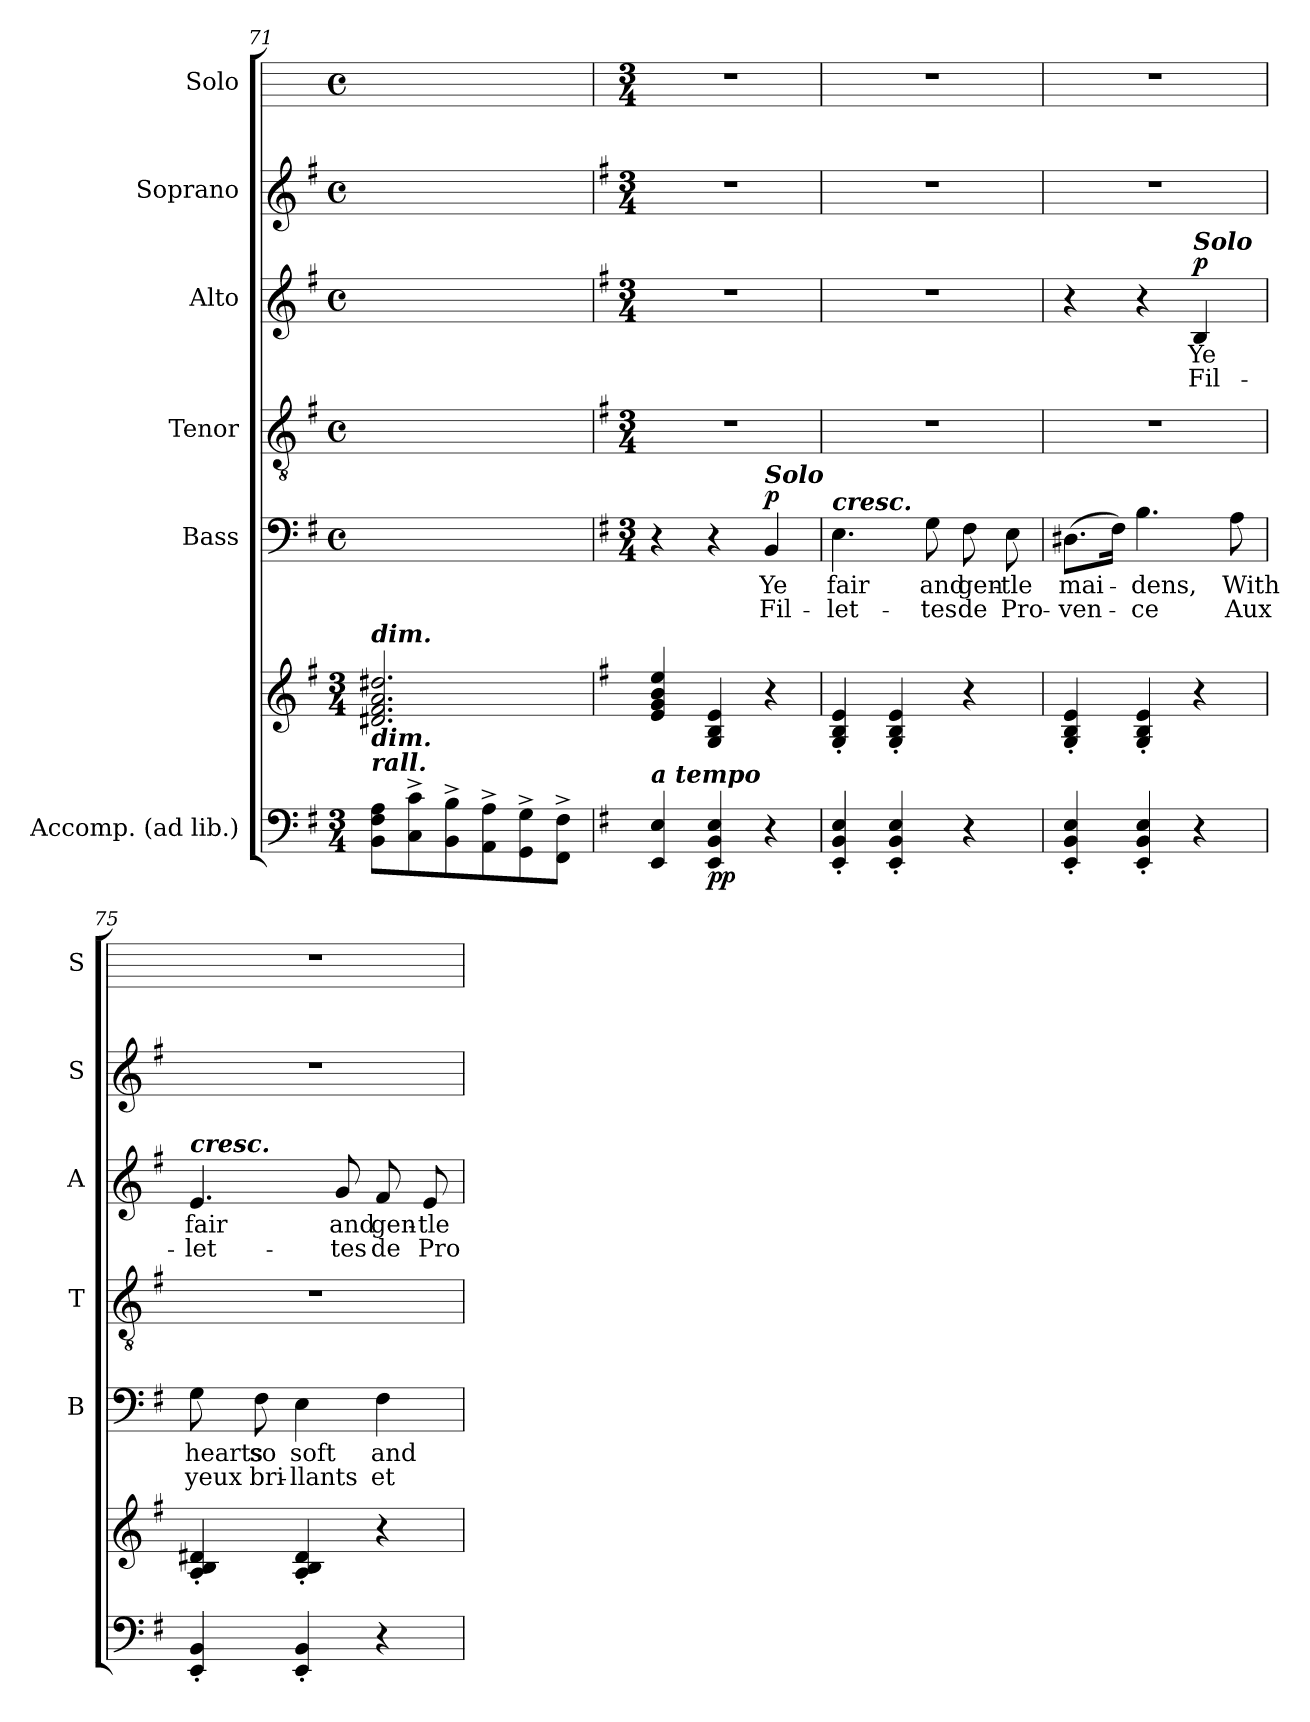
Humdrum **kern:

**kern	**kern	**dynam	**kern	**text	**text	**dynam	**kern	**kern	**text	**text	**dynam	**kern	**kern
*part6	*part6	*part6	*part5	*part5	*part5	*part5	*part4	*part3	*part3	*part3	*part3	*part2	*part1
*staff7	*staff6	*staff6/7	*staff5	*staff5	*staff5	*staff5	*staff4	*staff3	*staff3	*staff3	*staff3	*staff2	*staff1
*I"Accomp. (ad lib.)	*	*	*I"Bass	*	*	*	*I"Tenor	*I"Alto	*	*	*	*I"Soprano	*I"Solo
*	*	*	*I'B	*	*	*	*I'T	*I'A	*	*	*	*I'S	*I'S
*clefF4	*clefG2	*	*clefF4	*	*	*	*clefGv2	*clefG2	*	*	*	*clefG2	*
*k[f#]	*k[f#]	*	*k[f#]	*	*	*	*k[f#]	*k[f#]	*	*	*	*k[f#]	*
*G:	*G:	*	*G:	*	*	*	*G:	*G:	*	*	*	*G:	*
*M3/4	*M3/4	*	*M4/4	*	*	*	*M4/4	*M4/4	*	*	*	*M4/4	*M4/4
*	*	*	*met(c)	*	*	*	*met(c)	*met(c)	*	*	*	*met(c)	*met(c)
=71	=71	=71	=71	=71	=71	=71	=71	=71	=71	=71	=71	=71	=71
!	!LO:TX:a:Bi:t=dim.	!	!	!	!	!	!	!	!	!	!	!	!
!LO:TX:a:Bi:t=rall.	!	!	!	!	!	!	!	!	!	!	!	!	!
!LO:TX:a:Bi:t=dim.	!	!	!	!	!	!	!	!	!	!	!	!	!
8BB 8F# 8AL	2.d#X 2.f# 2.a 2.dd#X	.	2.r	.	.	.	2.r	2.r	.	.	.	2.r	2.r
8C^ 8c^	.	.	.	.	.	.	.	.	.	.	.	.	.
8BB^ 8B^	.	.	.	.	.	.	.	.	.	.	.	.	.
8AA^ 8A^	.	.	.	.	.	.	.	.	.	.	.	.	.
8GG^ 8G^	.	.	.	.	.	.	.	.	.	.	.	.	.
8FF#^ 8F#^J	.	.	.	.	.	.	.	.	.	.	.	.	.
!!LO:LB:g=z
=72	=72	=72	=72	=72	=72	=72	=72	=72	=72	=72	=72	=72	=72
*	*	*	*k[f#]	*	*	*	*	*k[f#]	*	*	*	*	*
*	*	*	*G:	*	*	*	*	*G:	*	*	*	*	*
*	*	*	*M3/4	*	*	*	*M3/4	*M3/4	*	*	*	*M3/4	*M3/4
!LO:TX:a:Bi:t=a tempo	!	!	!	!	!	!	!	!	!	!	!	!	!
!	!	!	!	!	!	!	!	!LO:N:vis=1	!	!	!	!	!
4EE 4E	4e 4g 4b 4ee	.	4r	.	.	.	2.r	2.r	.	.	.	2.r	2.r
!	!	!LO:DY:b=2	!	!	!	!	!	!	!	!	!	!	!
!	!	!LO:DY:n=1:b	!	!	!	!	!	!	!	!	!	!	!
4EE 4BB 4E	4G 4B 4e	p p	4r	.	.	.	.	.	.	.	.	.	.
!	!	!	!LO:TX:a:Bi:t=Solo	!	!	!	!	!	!	!	!	!	!
!	!	!	!	!LO:LY:b	!LO:LY:b	!LO:DY:b	!	!	!	!	!	!	!
4r	4r	.	4BB	Ye	Fil-	p	.	.	.	.	.	.	.
!!LO:LB:g=z
=73	=73	=73	=73	=73	=73	=73	=73	=73	=73	=73	=73	=73	=73
!	!	!	!LO:TX:a:Bi:t=cresc.	!	!	!	!	!	!	!	!	!	!
!	!	!	!	!LO:LY:b	!LO:LY:b	!	!	!LO:N:vis=1	!	!	!	!	!
4EE' 4BB' 4E'	4G' 4B' 4e'	.	4.E	-fair	let-	.	2.r	2.r	.	.	.	2.r	2.r
4EE' 4BB' 4E'	4G' 4B' 4e'	.	.	.	.	.	.	.	.	.	.	.	.
!	!	!	!	!LO:LY:b	!LO:LY:b	!	!	!	!	!	!	!	!
.	.	.	8G	-and	tes	.	.	.	.	.	.	.	.
!	!	!	!	!LO:LY:b	!LO:LY:b	!	!	!	!	!	!	!	!
4r	4r	.	8F#	gen-	-de	.	.	.	.	.	.	.	.
!	!	!	!	!LO:LY:b	!LO:LY:b	!	!	!	!	!	!	!	!
.	.	.	8E	tle	Pro-	.	.	.	.	.	.	.	.
=74	=74	=74	=74	=74	=74	=74	=74	=74	=74	=74	=74	=74	=74
!	!	!	!	!LO:LY:b	!LO:LY:b	!	!	!	!	!	!	!	!
4EE' 4BB' 4E'	4G' 4B' 4e'	.	(>8.D#XL	-mai-	ven-	.	2.r	4r	.	.	.	2.r	2.r
.	.	.	16F#J)	.	.	.	.	.	.	.	.	.	.
!	!	!	!	!LO:LY:b	!LO:LY:b	!	!	!	!	!	!	!	!
4EE' 4BB' 4E'	4G' 4B' 4e'	.	4.B	dens,	ce	.	.	4r	.	.	.	.	.
!	!	!	!	!	!	!	!	!LO:TX:a:Bi:t=Solo	!	!	!	!	!
!	!	!	!	!	!	!	!	!	!LO:LY:b	!LO:LY:b	!LO:DY:b	!	!
4r	4r	.	.	.	.	.	.	4B	Ye	Fil-	p	.	.
!	!	!	!	!LO:LY:b	!LO:LY:b	!	!	!	!	!	!	!	!
.	.	.	8A	With	Aux	.	.	.	.	.	.	.	.
=75	=75	=75	=75	=75	=75	=75	=75	=75	=75	=75	=75	=75	=75
!	!	!	!	!	!	!	!	!LO:TX:a:Bi:t=cresc.	!	!	!	!	!
!	!	!	!	!LO:LY:b	!LO:LY:b	!	!	!	!LO:LY:b	!LO:LY:b	!	!	!
4EE' 4BB'	4A' 4B' 4d#X'	.	8G	hearts	yeux	.	2.r	4.e	-fair	let-	.	2.r	2.r
!	!	!	!	!LO:LY:b	!LO:LY:b	!	!	!	!	!	!	!	!
.	.	.	8F#	so	bri-	.	.	.	.	.	.	.	.
!	!	!	!	!LO:LY:b	!LO:LY:b	!	!	!	!	!	!	!	!
4EE' 4BB'	4A' 4B' 4d#'	.	4E	-soft	llants	.	.	.	.	.	.	.	.
!	!	!	!	!	!	!	!	!	!LO:LY:b	!LO:LY:b	!	!	!
.	.	.	.	.	.	.	.	8g	-and	tes	.	.	.
!	!	!	!	!LO:LY:b	!LO:LY:b	!	!	!	!LO:LY:b	!LO:LY:b	!	!	!
4r	4r	.	4F#	and	et	.	.	8f#	gen-	-de	.	.	.
!	!	!	!	!	!	!	!	!	!LO:LY:b	!LO:LY:b	!	!	!
.	.	.	.	.	.	.	.	8e	tle	Pro-	.	.	.
=	=	=	=	=	=	=	=	=	=	=	=	=	=
*-	*-	*-	*-	*-	*-	*-	*-	*-	*-	*-	*-	*-	*-
